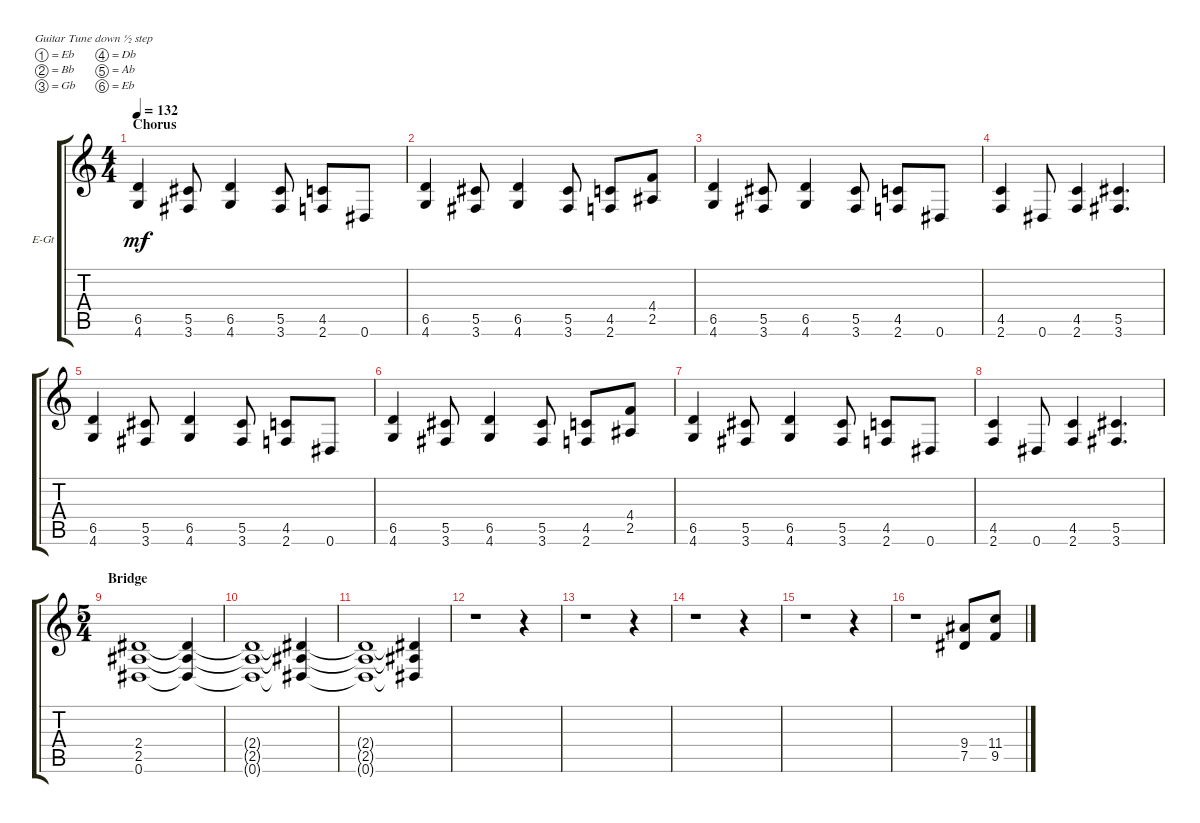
\defaultSystemsLayout 4
\bracketExtendMode groupsimilarinstruments
\firstSystemTrackNameOrientation horizontal
\otherSystemsTrackNameOrientation horizontal
\track ("Distorted Guitar (Left)" "E-Gt") {instrument distortionguitar}
\staff {score tabs}
\tuning (Eb4 Bb3 Gb3 Db3 Ab2 Eb2)
\ts (4 4)
\section ("" "Chorus")
\tempo 132
\clef g2
\ks c
(4.6 6.5).4{dy mf} (3.6 5.5).8 (4.6 6.5).4 (3.6 5.5).8 (2.6 4.5).8 0.6.8 |
(4.6 6.5).4 (3.6 5.5).8 (4.6 6.5).4 (3.6 5.5).8 (2.6 4.5).8 (2.5 4.4).8 |
(4.6 6.5).4 (3.6 5.5).8 (4.6 6.5).4 (3.6 5.5).8 (2.6 4.5).8 0.6.8 |
(2.6 4.5).4 0.6.8 (2.6 4.5).4 (3.6 5.5).4{d} |
(4.6 6.5).4 (3.6 5.5).8 (4.6 6.5).4 (3.6 5.5).8 (2.6 4.5).8 0.6.8 |
(4.6 6.5).4 (3.6 5.5).8 (4.6 6.5).4 (3.6 5.5).8 (2.6 4.5).8 (2.5 4.4).8 |
(4.6 6.5).4 (3.6 5.5).8 (4.6 6.5).4 (3.6 5.5).8 (2.6 4.5).8 0.6.8 |
(2.6 4.5).4 0.6.8 (2.6 4.5).4 (3.6 5.5).4{d} |
\ts (5 4)
\section ("" "Bridge")
(2.4 2.5 0.6).1 (2.4{t} 2.5{t} 0.6{t}).4 |
(2.4{t} 2.5{t} 0.6{t}).1 (2.4{t} 2.5{t} 0.6{t}).4 |
(2.4{t} 2.5{t} 0.6{t}).1 (2.4{t} 2.5{t} 0.6{t}).4 |
r.1 r.4 |
r.1 r.4 |
r.1 r.4 |
r.1 r.4 |
r.1 (9.4 7.5).8 (11.4 9.5).8
